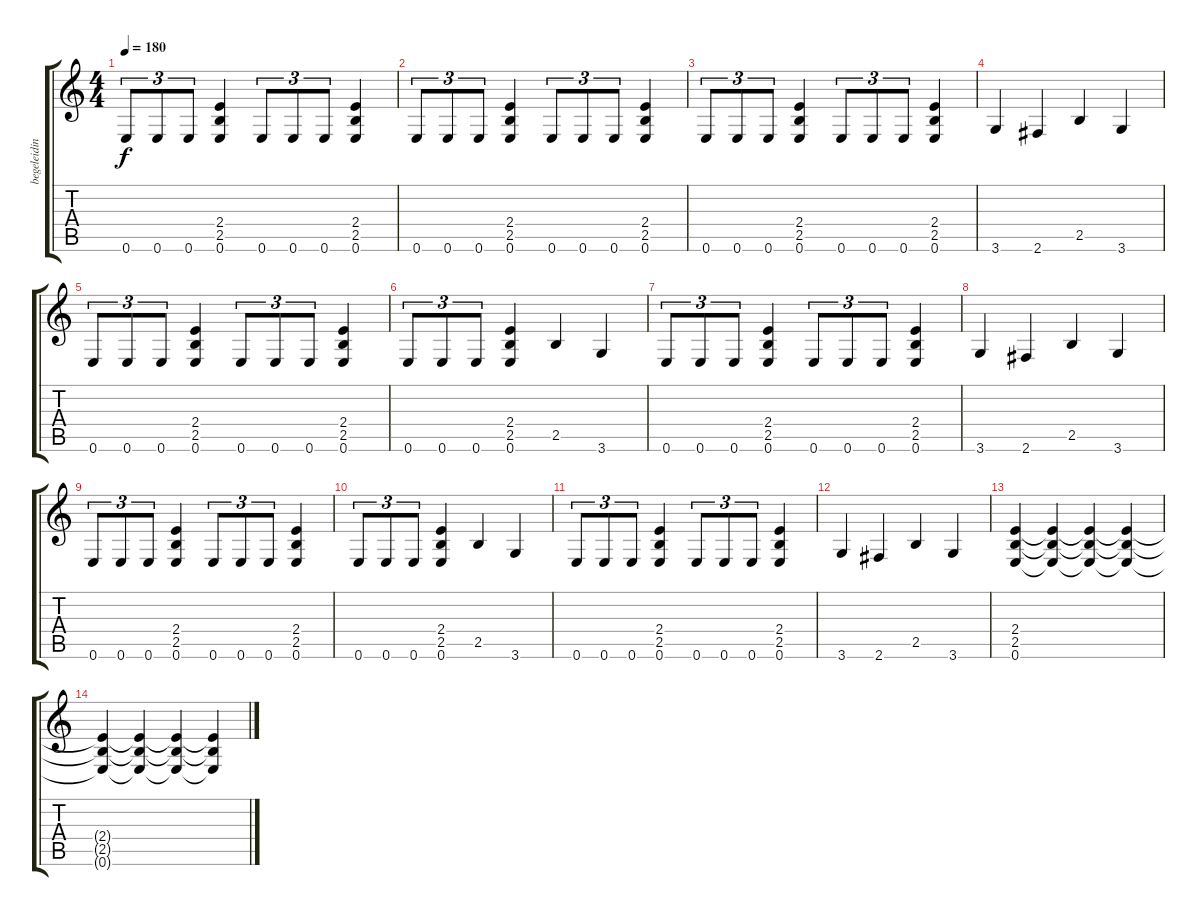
\track ("begeleiding 1" "begeleidin") {instrument distortionguitar}
\staff {score tabs}
\tuning (E4 B3 G3 D3 A2 E2) {hide}
\ts (4 4)
\tempo 180
\clef g2
\ks c
0.6.8{tu (3 2) dy f} 0.6.8{tu (3 2)} 0.6.8{tu (3 2)} (2.4 2.5 0.6).4 0.6.8{tu (3 2)} 0.6.8{tu (3 2)} 0.6.8{tu (3 2)} (2.4 2.5 0.6).4 |
0.6.8{tu (3 2)} 0.6.8{tu (3 2)} 0.6.8{tu (3 2)} (2.4 2.5 0.6).4 0.6.8{tu (3 2)} 0.6.8{tu (3 2)} 0.6.8{tu (3 2)} (2.4 2.5 0.6).4 |
0.6.8{tu (3 2)} 0.6.8{tu (3 2)} 0.6.8{tu (3 2)} (2.4 2.5 0.6).4 0.6.8{tu (3 2)} 0.6.8{tu (3 2)} 0.6.8{tu (3 2)} (2.4 2.5 0.6).4 |
3.6.4 2.6.4 2.5.4 3.6.4 |
0.6.8{tu (3 2)} 0.6.8{tu (3 2)} 0.6.8{tu (3 2)} (2.4 2.5 0.6).4 0.6.8{tu (3 2)} 0.6.8{tu (3 2)} 0.6.8{tu (3 2)} (2.4 2.5 0.6).4 |
0.6.8{tu (3 2)} 0.6.8{tu (3 2)} 0.6.8{tu (3 2)} (2.4 2.5 0.6).4 2.5.4 3.6.4 |
0.6.8{tu (3 2)} 0.6.8{tu (3 2)} 0.6.8{tu (3 2)} (2.4 2.5 0.6).4 0.6.8{tu (3 2)} 0.6.8{tu (3 2)} 0.6.8{tu (3 2)} (2.4 2.5 0.6).4 |
3.6.4 2.6.4 2.5.4 3.6.4 |
0.6.8{tu (3 2)} 0.6.8{tu (3 2)} 0.6.8{tu (3 2)} (2.4 2.5 0.6).4 0.6.8{tu (3 2)} 0.6.8{tu (3 2)} 0.6.8{tu (3 2)} (2.4 2.5 0.6).4 |
0.6.8{tu (3 2)} 0.6.8{tu (3 2)} 0.6.8{tu (3 2)} (2.4 2.5 0.6).4 2.5.4 3.6.4 |
0.6.8{tu (3 2)} 0.6.8{tu (3 2)} 0.6.8{tu (3 2)} (2.4 2.5 0.6).4 0.6.8{tu (3 2)} 0.6.8{tu (3 2)} 0.6.8{tu (3 2)} (2.4 2.5 0.6).4 |
3.6.4 2.6.4 2.5.4 3.6.4 |
(2.4 2.5 0.6).4 (2.4{t} 2.5{t} 0.6{t}).4 (2.4{t} 2.5{t} 0.6{t}).4 (2.4{t} 2.5{t} 0.6{t}).4 |
(2.4{t} 2.5{t} 0.6{t}).4 (2.4{t} 2.5{t} 0.6{t}).4 (2.4{t} 2.5{t} 0.6{t}).4 (2.4{t} 2.5{t} 0.6{t}).4
